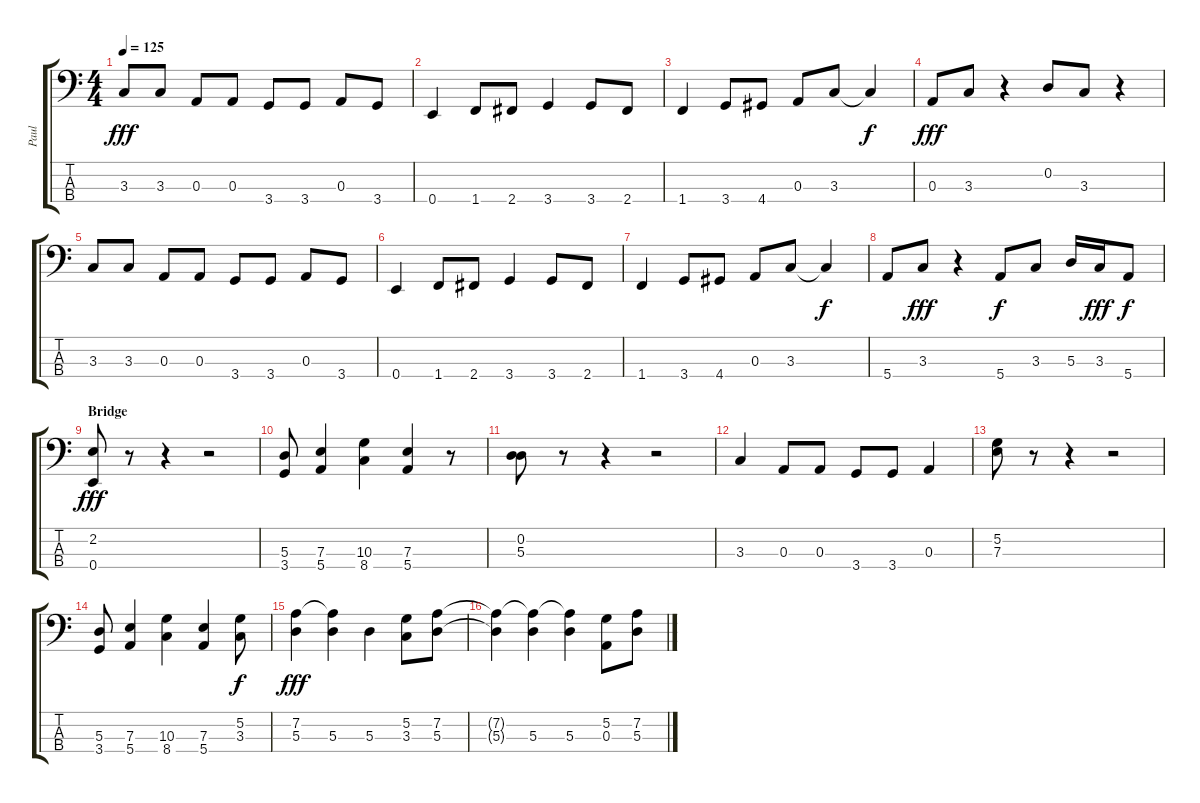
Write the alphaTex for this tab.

\track ("Paul" "Paul") {instrument electricbasspick}
\staff {score tabs}
\tuning (G2 D2 A1 E1) {hide}
\ts (4 4)
\tempo 125
\clef f4
\ks c
3.3.8{dy fff} 3.3.8 0.3.8 0.3.8 3.4.8 3.4.8 0.3.8 3.4.8 |
0.4.4 1.4.8 2.4.8 3.4.4 3.4.8 2.4.8 |
1.4.4 3.4.8 4.4.8 0.3.8 3.3.8 3.3{t}.4{dy f} |
0.3.8{dy fff} 3.3.8 r.4 0.2.8 3.3.8 r.4 |
3.3.8 3.3.8 0.3.8 0.3.8 3.4.8 3.4.8 0.3.8 3.4.8 |
0.4.4 1.4.8 2.4.8 3.4.4 3.4.8 2.4.8 |
1.4.4 3.4.8 4.4.8 0.3.8 3.3.8 3.3{t}.4{dy f} |
5.4.8 3.3.8{dy fff} r.4 5.4.8{dy f} 3.3.8 5.3.16 3.3.16{dy fff} 5.4.8{dy f} |
\section ("" "Bridge")
(2.2 0.4).8{dy fff} r.8 r.4 r.2 |
(5.3 3.4).8 (7.3 5.4).4 (10.3 8.4).4 (7.3 5.4).4 r.8 |
(0.2 5.3).8 r.8 r.4 r.2 |
3.3.4 0.3.8 0.3.8 3.4.8 3.4.8 0.3.4 |
(5.2 7.3).8 r.8 r.4 r.2 |
(5.3 3.4).8 (7.3 5.4).4 (10.3 8.4).4 (7.3 5.4).4 (5.2 3.3).8{dy f} |
(7.2 5.3).4{dy fff} (7.2{t} 5.3).4 5.3.4 (5.2 3.3).8 (7.2 5.3).8 |
(7.2{t} 5.3{t}).4 (7.2{t} 5.3).4 (7.2{t} 5.3).4 (5.2 0.3).8 (7.2 5.3).8
